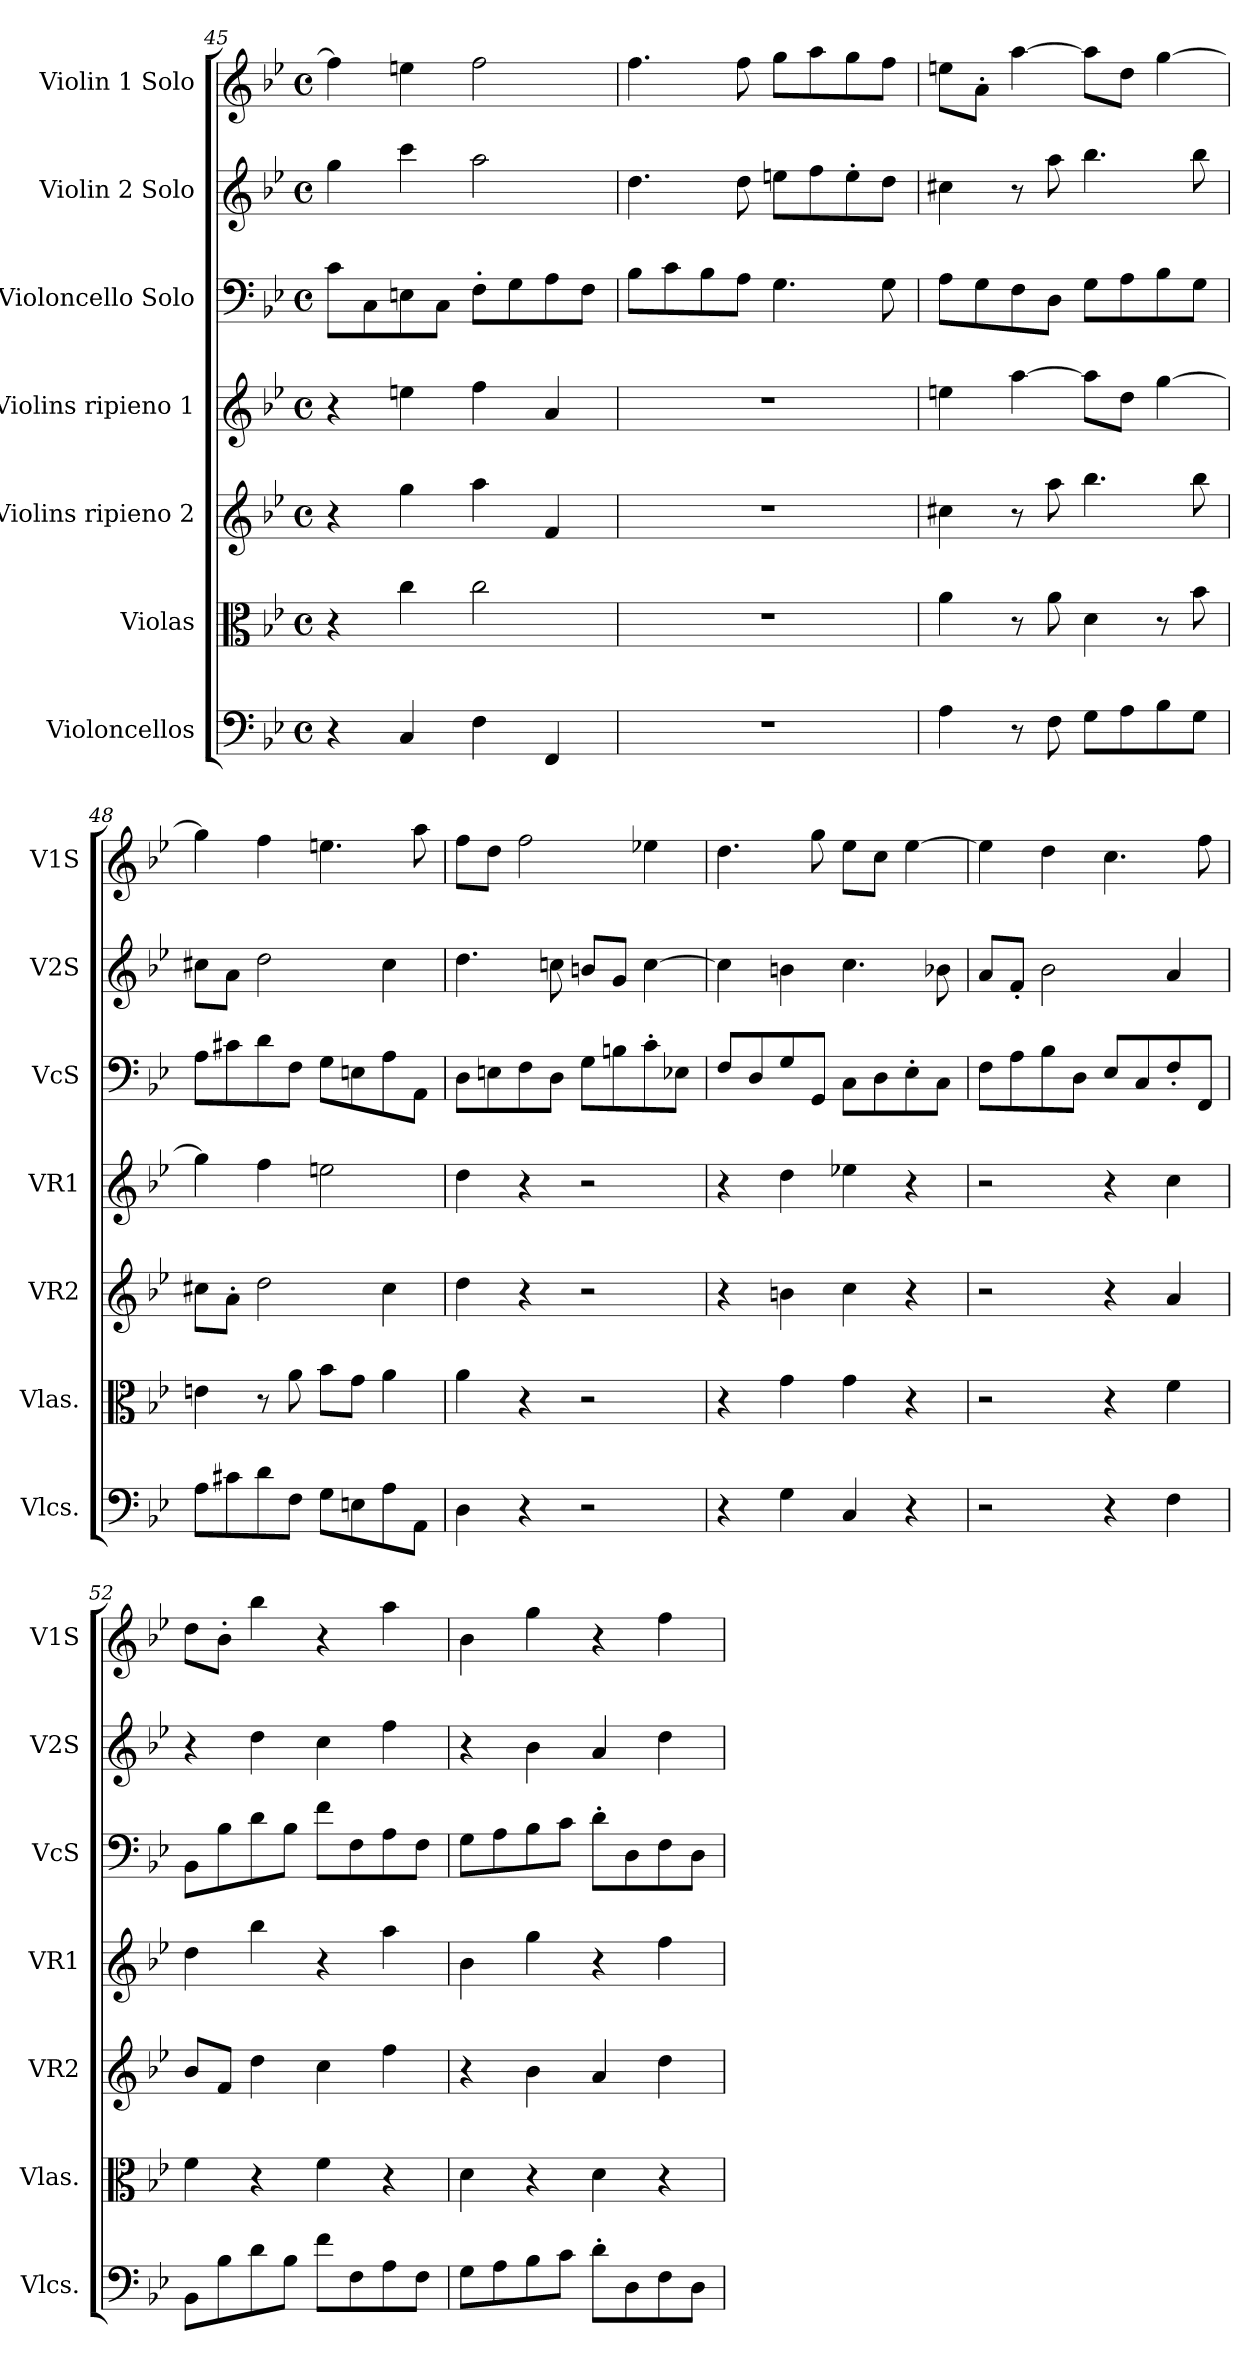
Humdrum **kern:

**kern	**kern	**kern	**kern	**kern	**kern	**kern
*part7	*part6	*part5	*part4	*part3	*part2	*part1
*staff7	*staff6	*staff5	*staff4	*staff3	*staff2	*staff1
*I"Violoncellos	*I"Violas	*I"Violins ripieno 2	*I"Violins ripieno 1	*I"Violoncello Solo	*I"Violin 2 Solo	*I"Violin 1 Solo
*I'Vlcs.	*I'Vlas.	*I'VR2	*I'VR1	*I'VcS	*I'V2S	*I'V1S
*clefF4	*clefC3	*clefG2	*clefG2	*clefF4	*clefG2	*clefG2
*k[b-e-]	*k[b-e-]	*k[b-e-]	*k[b-e-]	*k[b-e-]	*k[b-e-]	*k[b-e-]
*M4/4	*M4/4	*M4/4	*M4/4	*M4/4	*M4/4	*M4/4
*met(c)	*met(c)	*met(c)	*met(c)	*met(c)	*met(c)	*met(c)
=45	=45	=45	=45	=45	=45	=45
4r	4r	4r	4r	8c\L	4gg\	4ff\]
.	.	.	.	8C\	.	.
4C/	4cc\	4gg\	4een\	8En\	4ccc\	4een\
.	.	.	.	8C\J	.	.
4F\	2cc\	4aa\	4ff\	8F'\L	2aa\	2ff\
.	.	.	.	8G\	.	.
4FF/	.	4f/	4a/	8A\	.	.
.	.	.	.	8F\J	.	.
=46	=46	=46	=46	=46	=46	=46
1r	1r	1r	1r	8B-\L	4.dd\	4.ff\
.	.	.	.	8c\	.	.
.	.	.	.	8B-\	.	.
.	.	.	.	8A\J	8dd\	8ff\
.	.	.	.	4.G\	8een\L	8gg\L
.	.	.	.	.	8ff\	8aa\
.	.	.	.	.	8ee'\	8gg\
.	.	.	.	8G\	8dd\J	8ff\J
!!LO:PB:g=z
=47	=47	=47	=47	=47	=47	=47
4A\	4a\	4cc#X\	4een\	8A\L	4cc#X\	8een\L
.	.	.	.	8G\	.	8a'\J
8r	8r	8r	[4aa\	8F\	8r	[4aa\
8F\	8a\	8aa\	.	8D\J	8aa\	.
8G\L	4d\	4.bb-\	8aa\L]	8G\L	4.bb-\	8aa\L]
8A\	.	.	8dd\J	8A\	.	8dd\J
8B-\	8r	.	[4gg\	8B-\	.	[4gg\
8G\J	8b-\	8bb-\	.	8G\J	8bb-\	.
=48	=48	=48	=48	=48	=48	=48
8A\L	4en\	8cc#X\L	4gg\]	8A\L	8cc#X\L	4gg\]
8c#X\	.	8a'\J	.	8c#X\	8a\J	.
8d\	8r	2dd\	4ff\	8d\	2dd\	4ff\
8F\J	8a\	.	.	8F\J	.	.
8G\L	8b-\L	.	2een\	8G\L	.	4.een\
8En\	8g\J	.	.	8En\	.	.
8A\	4a\	4cc#\	.	8A\	4cc#\	.
8AA\J	.	.	.	8AA\J	.	8aa\
=49	=49	=49	=49	=49	=49	=49
4D\	4a\	4dd\	4dd\	8D\L	4.dd\	8ff\L
.	.	.	.	8En\	.	8dd\J
4r	4r	4r	4r	8F\	.	2ff\
.	.	.	.	8D\J	8ccn\	.
2r	2r	2r	2r	8G\L	8bn/L	.
.	.	.	.	8Bn\	8g/J	.
.	.	.	.	8c'\	[4cc\	4ee-X\
.	.	.	.	8E-X\J	.	.
=50	=50	=50	=50	=50	=50	=50
4r	4r	4r	4r	8F/L	4cc\]	4.dd\
.	.	.	.	8D/	.	.
4G\	4g\	4bn\	4dd\	8G/	4bn\	.
.	.	.	.	8GG/J	.	8gg\
4C/	4g\	4cc\	4ee-X\	8C\L	4.cc\	8ee-\L
.	.	.	.	8D\	.	8cc\J
4r	4r	4r	4r	8E-'\	.	[4ee-\
.	.	.	.	8C\J	8b-X\	.
=51	=51	=51	=51	=51	=51	=51
2r	2r	2r	2r	8F\L	8a/L	4ee-\]
.	.	.	.	8A\	8f'/J	.
.	.	.	.	8B-\	2b-\	4dd\
.	.	.	.	8D\J	.	.
4r	4r	4r	4r	8E-/L	.	4.cc\
.	.	.	.	8C/	.	.
4F\	4f\	4a/	4cc\	8F'/	4a/	.
.	.	.	.	8FF/J	.	8ff\
!!LO:LB:g=z
=52	=52	=52	=52	=52	=52	=52
8BB-\L	4f\	8b-/L	4dd\	8BB-\L	4r	8dd\L
8B-\	.	8f/J	.	8B-\	.	8b-'\J
8d\	4r	4dd\	4bb-\	8d\	4dd\	4bb-\
8B-\J	.	.	.	8B-\J	.	.
8f\L	4f\	4cc\	4r	8f\L	4cc\	4r
8F\	.	.	.	8F\	.	.
8A\	4r	4ff\	4aa\	8A\	4ff\	4aa\
8F\J	.	.	.	8F\J	.	.
=53	=53	=53	=53	=53	=53	=53
8G\L	4d\	4r	4b-\	8G\L	4r	4b-\
8A\	.	.	.	8A\	.	.
8B-\	4r	4b-\	4gg\	8B-\	4b-\	4gg\
8c\J	.	.	.	8c\J	.	.
8d'\L	4d\	4a/	4r	8d'\L	4a/	4r
8D\	.	.	.	8D\	.	.
8F\	4r	4dd\	4ff\	8F\	4dd\	4ff\
8D\J	.	.	.	8D\J	.	.
=	=	=	=	=	=	=
*-	*-	*-	*-	*-	*-	*-
